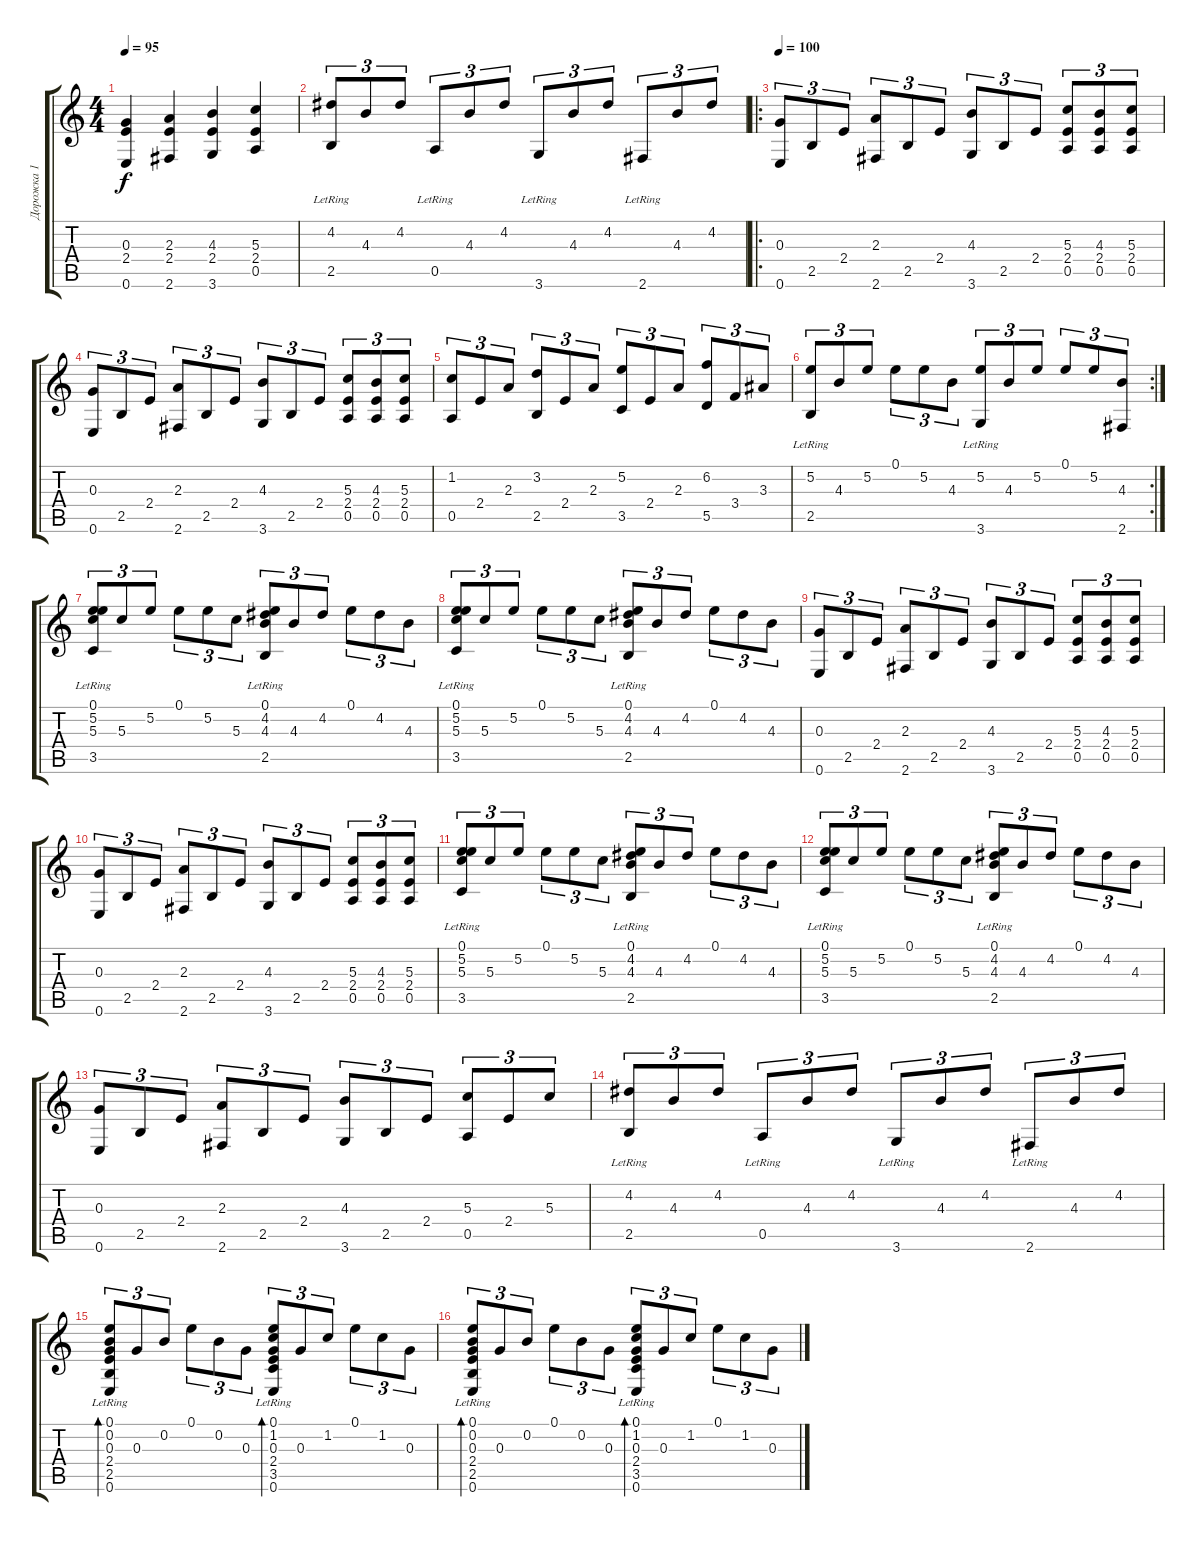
\track ("Дорожка 1" "Дорожка 1") {instrument acousticguitarsteel}
\staff {score tabs}
\tuning (E4 B3 G3 D3 A2 E2) {hide}
\ts (4 4)
\tempo 95
\clef g2
\ks c
(0.3 2.4 0.6).4{dy f} (2.3 2.4 2.6).4 (4.3 2.4 3.6).4 (5.3 2.4 0.5).4 |
(4.2 2.5{lr}).8{tu (3 2)} 4.3.8{tu (3 2)} 4.2.8{tu (3 2)} 0.5{lr}.8{tu (3 2)} 4.3.8{tu (3 2)} 4.2.8{tu (3 2)} 3.6{lr}.8{tu (3 2)} 4.3.8{tu (3 2)} 4.2.8{tu (3 2)} 2.6{lr}.8{tu (3 2)} 4.3.8{tu (3 2)} 4.2.8{tu (3 2)} |
\ro
\tempo 100
(0.3 0.6).8{tu (3 2)} 2.5.8{tu (3 2)} 2.4.8{tu (3 2)} (2.3 2.6).8{tu (3 2)} 2.5.8{tu (3 2)} 2.4.8{tu (3 2)} (4.3 3.6).8{tu (3 2)} 2.5.8{tu (3 2)} 2.4.8{tu (3 2)} (5.3 2.4 0.5).8{tu (3 2)} (4.3 2.4 0.5).8{tu (3 2)} (5.3 2.4 0.5).8{tu (3 2)} |
(0.3 0.6).8{tu (3 2)} 2.5.8{tu (3 2)} 2.4.8{tu (3 2)} (2.3 2.6).8{tu (3 2)} 2.5.8{tu (3 2)} 2.4.8{tu (3 2)} (4.3 3.6).8{tu (3 2)} 2.5.8{tu (3 2)} 2.4.8{tu (3 2)} (5.3 2.4 0.5).8{tu (3 2)} (4.3 2.4 0.5).8{tu (3 2)} (5.3 2.4 0.5).8{tu (3 2)} |
(1.2 0.5).8{tu (3 2)} 2.4.8{tu (3 2)} 2.3.8{tu (3 2)} (3.2 2.5).8{tu (3 2)} 2.4.8{tu (3 2)} 2.3.8{tu (3 2)} (5.2 3.5).8{tu (3 2)} 2.4.8{tu (3 2)} 2.3.8{tu (3 2)} (6.2 5.5).8{tu (3 2)} 3.4.8{tu (3 2)} 3.3.8{tu (3 2)} |
\rc 2
(5.2 2.5{lr}).8{tu (3 2)} 4.3.8{tu (3 2)} 5.2.8{tu (3 2)} 0.1.8{tu (3 2)} 5.2.8{tu (3 2)} 4.3.8{tu (3 2)} (5.2 3.6{lr}).8{tu (3 2)} 4.3.8{tu (3 2)} 5.2.8{tu (3 2)} 0.1.8{tu (3 2)} 5.2.8{tu (3 2)} (4.3 2.6).8{tu (3 2)} |
(0.1 5.2 5.3 3.5{lr}).8{tu (3 2)} 5.3.8{tu (3 2)} 5.2.8{tu (3 2)} 0.1.8{tu (3 2)} 5.2.8{tu (3 2)} 5.3.8{tu (3 2)} (0.1 4.2 4.3 2.5{lr}).8{tu (3 2)} 4.3.8{tu (3 2)} 4.2.8{tu (3 2)} 0.1.8{tu (3 2)} 4.2.8{tu (3 2)} 4.3.8{tu (3 2)} |
(0.1 5.2 5.3 3.5{lr}).8{tu (3 2)} 5.3.8{tu (3 2)} 5.2.8{tu (3 2)} 0.1.8{tu (3 2)} 5.2.8{tu (3 2)} 5.3.8{tu (3 2)} (0.1 4.2 4.3 2.5{lr}).8{tu (3 2)} 4.3.8{tu (3 2)} 4.2.8{tu (3 2)} 0.1.8{tu (3 2)} 4.2.8{tu (3 2)} 4.3.8{tu (3 2)} |
(0.3 0.6).8{tu (3 2)} 2.5.8{tu (3 2)} 2.4.8{tu (3 2)} (2.3 2.6).8{tu (3 2)} 2.5.8{tu (3 2)} 2.4.8{tu (3 2)} (4.3 3.6).8{tu (3 2)} 2.5.8{tu (3 2)} 2.4.8{tu (3 2)} (5.3 2.4 0.5).8{tu (3 2)} (4.3 2.4 0.5).8{tu (3 2)} (5.3 2.4 0.5).8{tu (3 2)} |
(0.3 0.6).8{tu (3 2)} 2.5.8{tu (3 2)} 2.4.8{tu (3 2)} (2.3 2.6).8{tu (3 2)} 2.5.8{tu (3 2)} 2.4.8{tu (3 2)} (4.3 3.6).8{tu (3 2)} 2.5.8{tu (3 2)} 2.4.8{tu (3 2)} (5.3 2.4 0.5).8{tu (3 2)} (4.3 2.4 0.5).8{tu (3 2)} (5.3 2.4 0.5).8{tu (3 2)} |
(0.1 5.2 5.3 3.5{lr}).8{tu (3 2)} 5.3.8{tu (3 2)} 5.2.8{tu (3 2)} 0.1.8{tu (3 2)} 5.2.8{tu (3 2)} 5.3.8{tu (3 2)} (0.1 4.2 4.3 2.5{lr}).8{tu (3 2)} 4.3.8{tu (3 2)} 4.2.8{tu (3 2)} 0.1.8{tu (3 2)} 4.2.8{tu (3 2)} 4.3.8{tu (3 2)} |
(0.1 5.2 5.3 3.5{lr}).8{tu (3 2)} 5.3.8{tu (3 2)} 5.2.8{tu (3 2)} 0.1.8{tu (3 2)} 5.2.8{tu (3 2)} 5.3.8{tu (3 2)} (0.1 4.2 4.3 2.5{lr}).8{tu (3 2)} 4.3.8{tu (3 2)} 4.2.8{tu (3 2)} 0.1.8{tu (3 2)} 4.2.8{tu (3 2)} 4.3.8{tu (3 2)} |
(0.3 0.6).8{tu (3 2)} 2.5.8{tu (3 2)} 2.4.8{tu (3 2)} (2.3 2.6).8{tu (3 2)} 2.5.8{tu (3 2)} 2.4.8{tu (3 2)} (4.3 3.6).8{tu (3 2)} 2.5.8{tu (3 2)} 2.4.8{tu (3 2)} (5.3 0.5).8{tu (3 2)} 2.4.8{tu (3 2)} 5.3.8{tu (3 2)} |
(4.2 2.5{lr}).8{tu (3 2)} 4.3.8{tu (3 2)} 4.2.8{tu (3 2)} 0.5{lr}.8{tu (3 2)} 4.3.8{tu (3 2)} 4.2.8{tu (3 2)} 3.6{lr}.8{tu (3 2)} 4.3.8{tu (3 2)} 4.2.8{tu (3 2)} 2.6{lr}.8{tu (3 2)} 4.3.8{tu (3 2)} 4.2.8{tu (3 2)} |
(0.1 0.2 0.3 2.4{lr} 2.5{lr} 0.6{lr}).8{tu (3 2) bd 60} 0.3.8{tu (3 2)} 0.2.8{tu (3 2)} 0.1.8{tu (3 2)} 0.2.8{tu (3 2)} 0.3.8{tu (3 2)} (0.1 1.2 0.3 2.4{lr} 3.5{lr} 0.6{lr}).8{tu (3 2) bd 60} 0.3.8{tu (3 2)} 1.2.8{tu (3 2)} 0.1.8{tu (3 2)} 1.2.8{tu (3 2)} 0.3.8{tu (3 2)} |
(0.1 0.2 0.3 2.4{lr} 2.5{lr} 0.6{lr}).8{tu (3 2) bd 60} 0.3.8{tu (3 2)} 0.2.8{tu (3 2)} 0.1.8{tu (3 2)} 0.2.8{tu (3 2)} 0.3.8{tu (3 2)} (0.1 1.2 0.3 2.4{lr} 3.5{lr} 0.6{lr}).8{tu (3 2) bd 60} 0.3.8{tu (3 2)} 1.2.8{tu (3 2)} 0.1.8{tu (3 2)} 1.2.8{tu (3 2)} 0.3.8{tu (3 2)}
